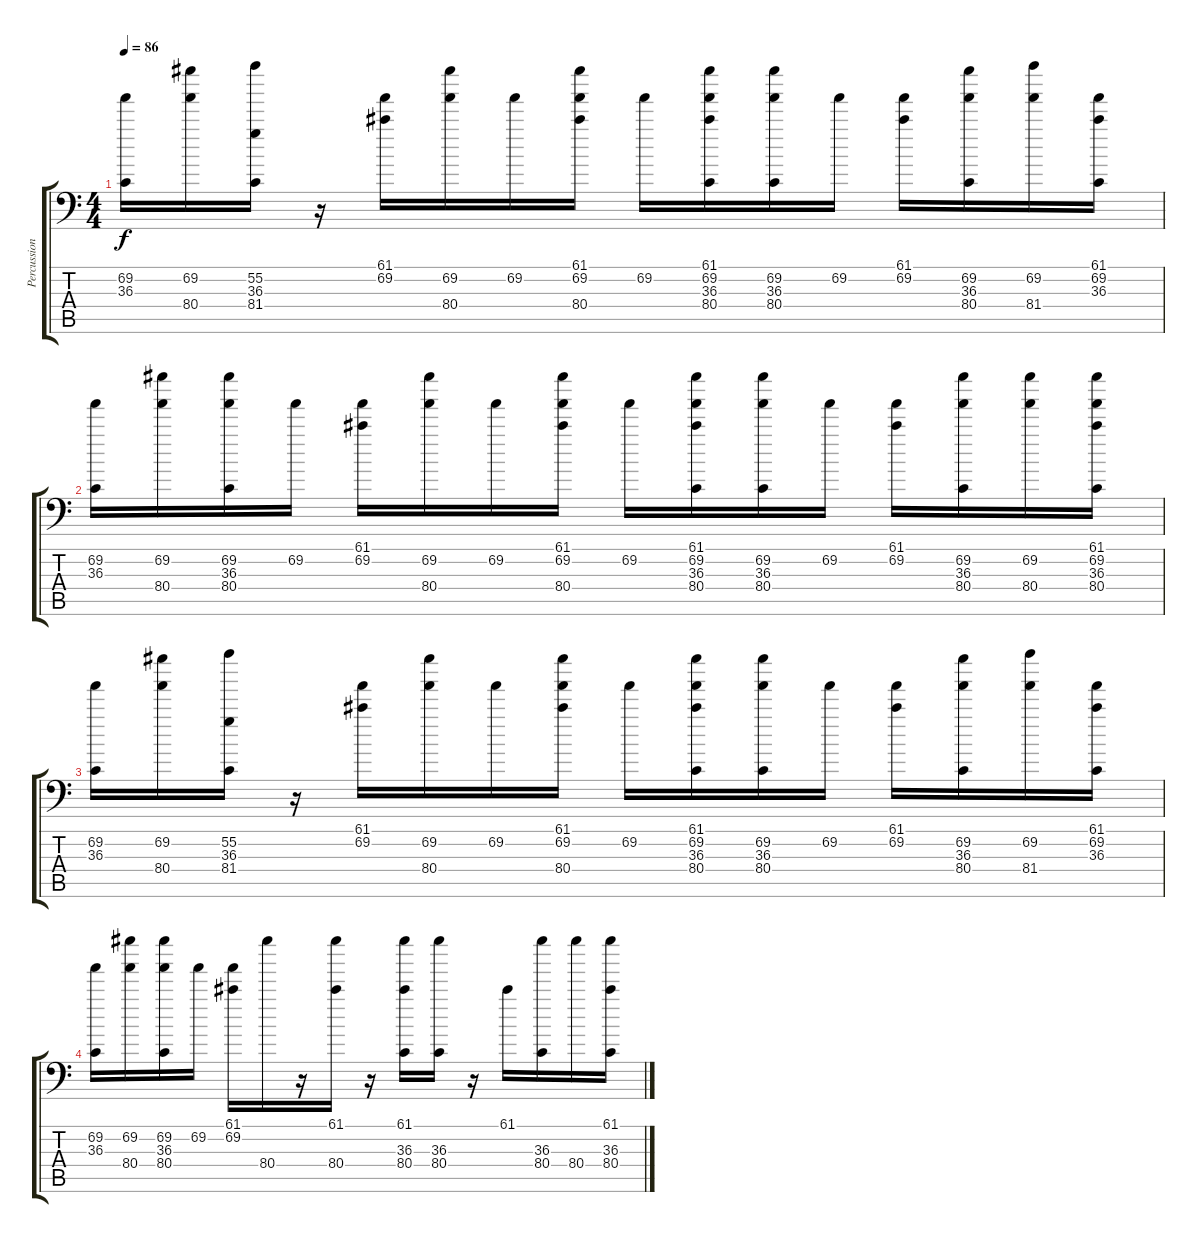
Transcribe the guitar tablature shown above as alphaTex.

\track ("Percussion" "Percussion") {instrument acousticgrandpiano}
\staff {score tabs}
\tuning (C-1 C-1 C-1 C-1 C-1 C-1) {hide}
\ts (4 4)
\tempo 86
\clef f4
\ks c
(69.2 36.3).16{dy f} (69.2 80.4).16 (55.2 36.3 81.4).16 r.16 (61.1 69.2).16 (69.2 80.4).16 69.2.16 (61.1 69.2 80.4).16 69.2.16 (61.1 69.2 36.3 80.4).16 (69.2 36.3 80.4).16 69.2.16 (61.1 69.2).16 (69.2 36.3 80.4).16 (69.2 81.4).16 (61.1 69.2 36.3).16 |
(69.2 36.3).16 (69.2 80.4).16 (69.2 36.3 80.4).16 69.2.16 (61.1 69.2).16 (69.2 80.4).16 69.2.16 (61.1 69.2 80.4).16 69.2.16 (61.1 69.2 36.3 80.4).16 (69.2 36.3 80.4).16 69.2.16 (61.1 69.2).16 (69.2 36.3 80.4).16 (69.2 80.4).16 (61.1 69.2 36.3 80.4).16 |
(69.2 36.3).16 (69.2 80.4).16 (55.2 36.3 81.4).16 r.16 (61.1 69.2).16 (69.2 80.4).16 69.2.16 (61.1 69.2 80.4).16 69.2.16 (61.1 69.2 36.3 80.4).16 (69.2 36.3 80.4).16 69.2.16 (61.1 69.2).16 (69.2 36.3 80.4).16 (69.2 81.4).16 (61.1 69.2 36.3).16 |
(69.2 36.3).16 (69.2 80.4).16 (69.2 36.3 80.4).16 69.2.16 (61.1 69.2).16 80.4.16 r.16 (61.1 80.4).16 r.16 (61.1 36.3 80.4).16 (36.3 80.4).16 r.16 61.1.16 (36.3 80.4).16 80.4.16 (61.1 36.3 80.4).16
